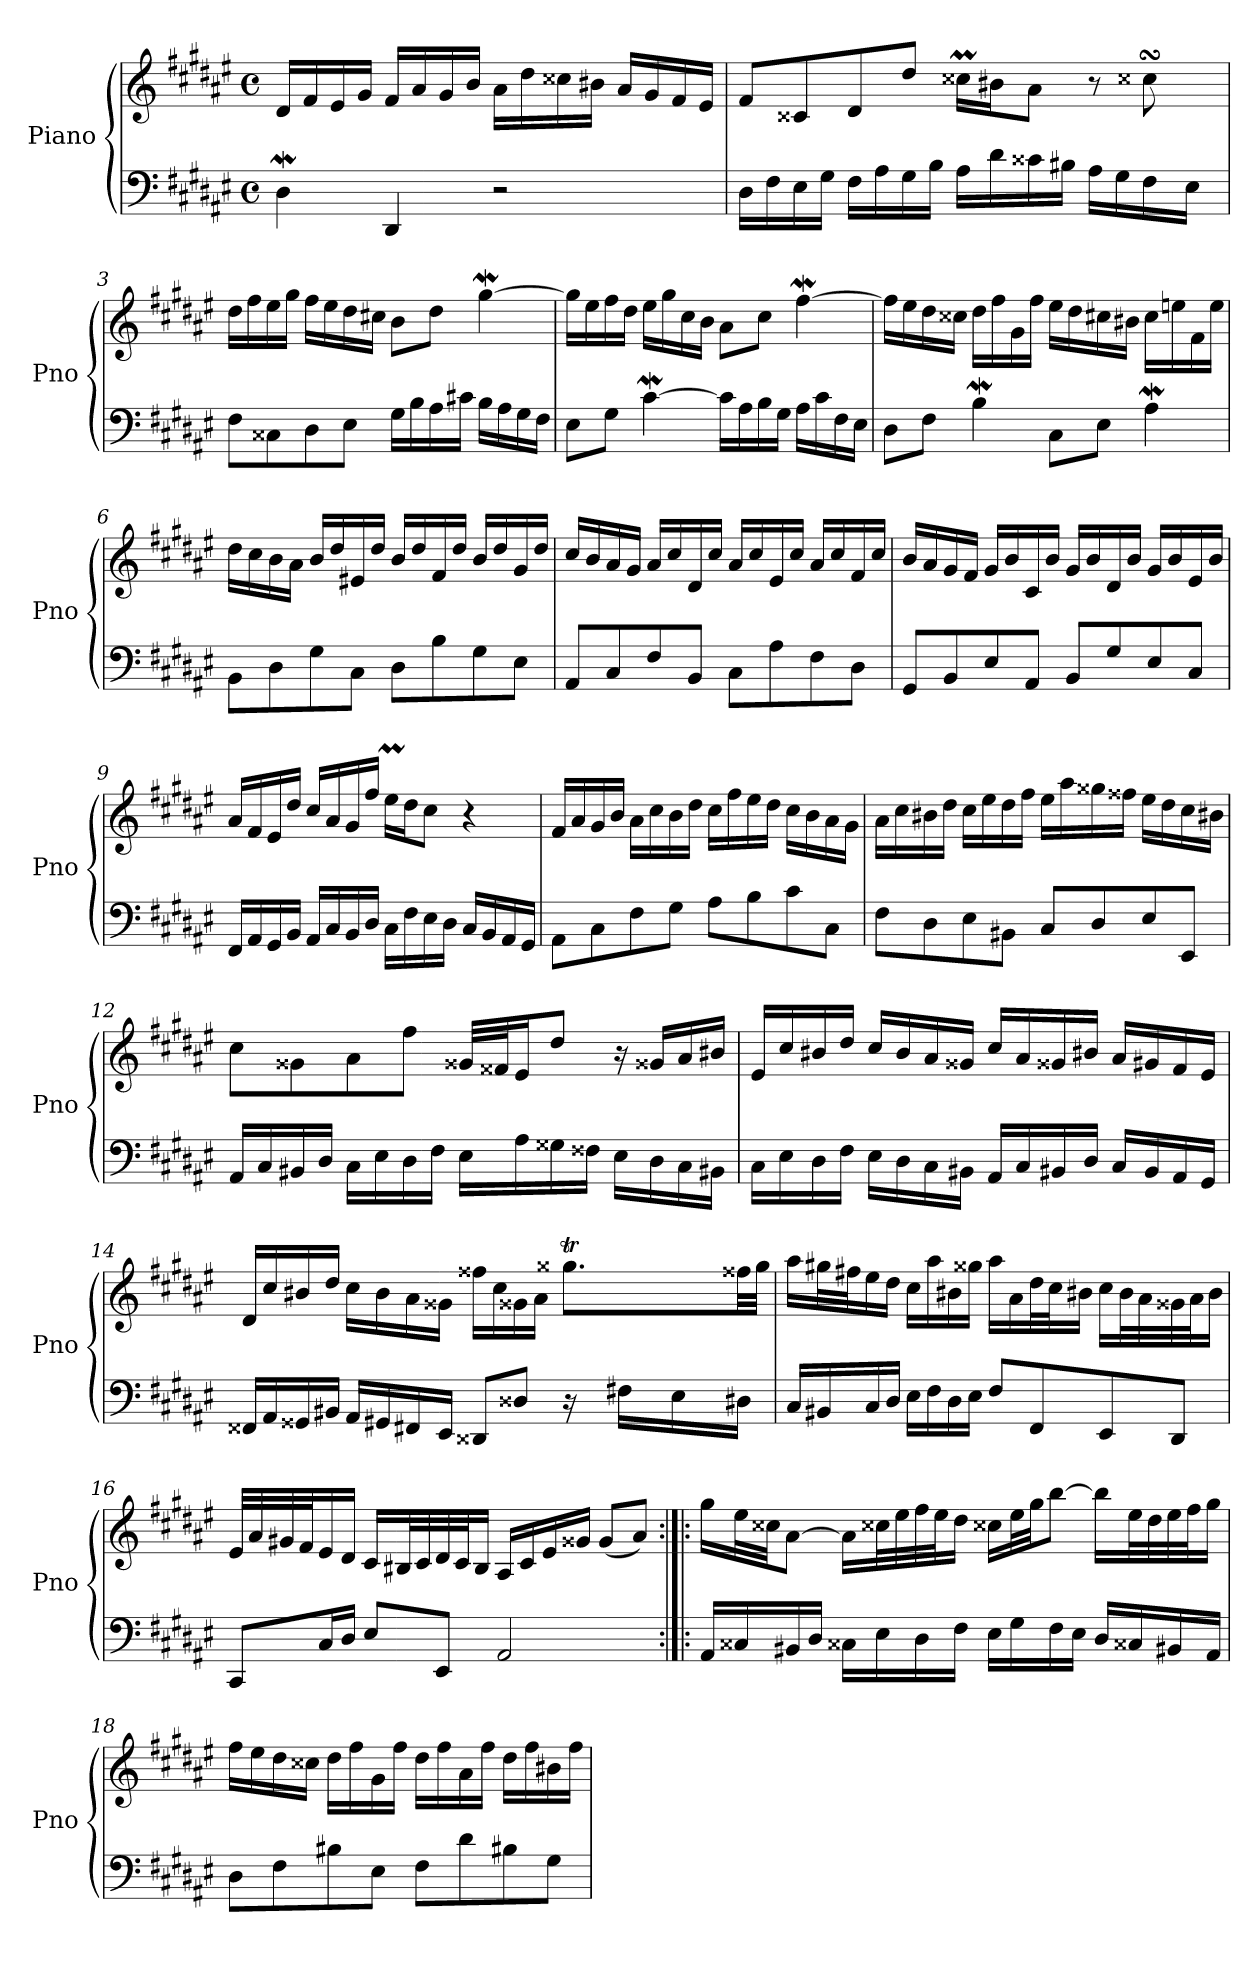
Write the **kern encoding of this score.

**kern	**kern
*part1	*part1
*staff2	*staff1
*I"Piano	*
*I'Pno	*
*clefF4	*clefG2
*k[f#c#g#d#a#e#]	*k[f#c#g#d#a#e#]
*M4/4	*M4/4
*met(c)	*met(c)
*MM68	*MM68
=1	=1
4D#W\	16d#/LL
.	16f#/
.	16e#/
.	16g#/JJ
4DD#/	16f#/LL
.	16a#/
.	16g#/
.	16b/JJ
2r	16a#\LL
.	16dd#\
.	16cc##X\
.	16b#X\JJ
.	16a#/LL
.	16g#/
.	16f#/
.	16e#/JJ
=2	=2
*	*^
16D#\LL	8f#/L	2..ryy
16F#\	.	.
16E#\	8c##X/	.
16G#\JJ	.	.
16F#\LL	8d#/	.
16A#\	.	.
16G#\	8dd#/J	.
16B\JJ	.	.
16A#\LL	16cc##Xm\LL	.
16d#\	16b#X\J	.
16c##X\	8a#\J	.
16B#X\JJ	.	.
16A#\LL	8r	.
16G#\	.	.
16F#\	8cc##XsSsS\	32dd#!yy
.	.	32cc##!yy
16E#\JJ	.	32b#!yy
.	.	32cc##!yy
*	*v	*v
!!LO:LB:g=z
=3	=3
8F#\L	16dd#\LL
.	16ff#\
8C##X\	16ee#\
.	16gg#\JJ
8D#\	16ff#\LL
.	16ee#\
8E#\J	16dd#\
.	16cc#X\JJ
16G#\LL	8b\L
16B\	.
16A#\	8dd#\J
16c#X\JJ	.
16B\LL	[4gg#W\
16A#\	.
16G#\	.
16F#\JJ	.
=4	=4
8E#\L	16gg#\LL]
.	16ee#\
8G#\J	16ff#\
.	16dd#\JJ
[4c#W\	16ee#\LL
.	16gg#\
.	16cc#\
.	16b\JJ
16c#\LL]	8a#\L
16A#\	.
16B\	8cc#\J
16G#\JJ	.
16A#\LL	[4ff#w\
16c#\	.
16F#\	.
16E#\JJ	.
=5	=5
8D#\L	16ff#\LL]
.	16ee#\
8F#\J	16dd#\
.	16cc##X\JJ
4Bw\	16dd#\LL
.	16ff#\
.	16g#\
.	16ff#\JJ
8C#\L	16ee#\LL
.	16dd#\
8E#\J	16cc#X\
.	16b#X\JJ
4A#W\	16cc#\LL
.	16een\
.	16f#\
.	16ee\JJ
!!LO:LB:g=z
=6	=6
8BB\L	16dd#\LL
.	16cc#\
8D#\	16b\
.	16a#\JJ
8G#\	16b/LL
.	16dd#/
8C#\J	16e#X/
.	16dd#/JJ
8D#\L	16b/LL
.	16dd#/
8B\	16f#/
.	16dd#/JJ
8G#\	16b/LL
.	16dd#/
8E#\J	16g#/
.	16dd#/JJ
=7	=7
8AA#/L	16cc#/LL
.	16b/
8C#/	16a#/
.	16g#/JJ
8F#/	16a#/LL
.	16cc#/
8BB/J	16d#/
.	16cc#/JJ
8C#\L	16a#/LL
.	16cc#/
8A#\	16e#/
.	16cc#/JJ
8F#\	16a#/LL
.	16cc#/
8D#\J	16f#/
.	16cc#/JJ
=8	=8
8GG#/L	16b/LL
.	16a#/
8BB/	16g#/
.	16f#/JJ
8E#/	16g#/LL
.	16b/
8AA#/J	16c#/
.	16b/JJ
8BB/L	16g#/LL
.	16b/
8G#/	16d#/
.	16b/JJ
8E#/	16g#/LL
.	16b/
8C#/J	16e#/
.	16b/JJ
!!LO:LB:g=z
=9	=9
16FF#/LL	16a#/LL
16AA#/	16f#/
16GG#/	16e#/
16BB/JJ	16dd#/JJ
16AA#/LL	16cc#/LL
16C#/	16a#/
16BB/	16g#/
16D#/JJ	16ff#/JJ
16C#\LL	16ee#m\LL
16F#\	16dd#\J
16E#\	8cc#\J
16D#\JJ	.
16C#/LL	4r
16BB/	.
16AA#/	.
16GG#/JJ	.
=10	=10
8AA#\L	16f#/LL
.	16a#/
8C#\	16g#/
.	16b/JJ
8F#\	16a#\LL
.	16cc#\
8G#\J	16b\
.	16dd#\JJ
8A#\L	16cc#\LL
.	16ff#\
8B\	16ee#\
.	16dd#\JJ
8c#\	16cc#\LL
.	16b\
8C#\J	16a#\
.	16g#\JJ
=11	=11
8F#\L	16a#\LL
.	16cc#\
8D#\	16b#X\
.	16dd#\JJ
8E#\	16cc#\LL
.	16ee#\
8BB#X\J	16dd#\
.	16ff#\JJ
8C#/L	16ee#\LL
.	16aa#\
8D#/	16gg##X\
.	16ff##X\JJ
8E#/	16ee#\LL
.	16dd#\
8EE#/J	16cc#\
.	16b#X\JJ
!!LO:LB:g=z
=12	=12
16AA#/LL	8cc#\L
16C#/	.
16BB#X/	8g##X\
16D#/JJ	.
16C#\LL	8a#\
16E#\	.
16D#\	8ff#\J
16F#\JJ	.
16E#\LL	32g##X/LLL
.	32f##X/J
16A#\	16e#/J
16G##X\	8dd#/J
16F##X\JJ	.
16E#\LL	16r
16D#\	16g##X/LL
16C#\	16a#/
16BB#X\JJ	16b#X/JJ
=13	=13
16C#\LL	16e#/LL
16E#\	16cc#/
16D#\	16b#X/
16F#\JJ	16dd#/JJ
16E#\LL	16cc#/LL
16D#\	16b#/
16C#\	16a#/
16BB#X\JJ	16g##X/JJ
16AA#/LL	16cc#/LL
16C#/	16a#/
16BB#X/	16g##X/
16D#/JJ	16b#X/JJ
16C#/LL	16a#/LL
16BB#/	16g#X/
16AA#/	16f#/
16GG#/JJ	16e#/JJ
!!LO:PB:g=z
=14	=14
*	*^
16FF##X/LL	16d#/LL	2.ryy
16AA#/	16cc#/	.
16GG##X/	16b#X/	.
16BB#X/JJ	16dd#/JJ	.
16AA#/LL	16cc#\LL	.
16GG#X/	16b#\	.
16FF#X/	16a#\	.
16EE#/JJ	16g##X\JJ	.
8DD##X/L	16ff##X\LL	.
.	16cc#\	.
8D##X/J	16g##X\	.
.	16a#\JJ	.
*	*	*Xtuplet
16r	8.gg##Xt\L	128%3aa#!yy
.	.	128%3gg##!yy
.	.	128%3aa#!yy
16F#X\LL	.	.
.	.	128%3gg##!yy
.	.	128%3aa#!yy
.	.	128%3gg##!yy
16E#\	.	.
.	.	128%3aa#!yy
.	.	128%3gg##!yy
16D#X\JJ	32ff##X\LL	16ryy
.	32gg##\JJJ	.
*	*v	*v
=15	=15
16C#/LL	16aa#\LL
16BB#X/	32gg#X\L
.	32ff#X\J
16C#/	16ee#\
16D#/JJ	16dd#\JJ
16E#\LL	16cc#\LL
16F#\	16aa#\
16D#\	16b#X\
16E#\JJ	16gg##X\JJ
8F#/L	16aa#\LL
.	16a#\
8FF#/	32dd#\L
.	32cc#\J
.	16b#X\JJ
8EE#/	16cc#\LL
.	32b#\L
.	32a#\
8DD#/J	32g##X\
.	32a#\J
.	16b#\JJ
!!LO:LB:g=z
=16	=16
8CC#/L	32e#/LLL
.	32a#/
.	32g#X/
.	32f#/J
16C#/L	16e#/
16D#/JJ	16d#/JJ
8E#/L	16c#/LL
.	32B#X/L
.	32c#/
8EE#/J	32d#/
.	32c#/J
.	16B#/JJ
2AA#/	16A#/LL
.	16c#/
.	16e#/
.	16g##X/JJ
.	(8g##/L
.	8a#/J)
=17:|!|:	=17:|!|:
16AA#/LL	16gg#\LL
16C##X/	32ee#\L
.	32cc##X\JJ
16BB#X/	[8a#\J
16D#/JJ	.
16C##X\LL	16a#\LL]
16E#\	32cc##X\L
.	32ee#\
16D#\	32ff#\
.	32ee#\J
16F#\JJ	16dd#\JJ
16E#\LL	16cc##X\LL
16G#\	32ee#\L
.	32gg#\JJ
16F#\	[8bb\J
16E#\JJ	.
16D#/LL	16bb\LL]
16C##X/	32ee#\L
.	32dd#\
16BB#X/	32ee#\
.	32ff#\J
16AA#/JJ	16gg#\JJ
!!LO:LB:g=z
=18	=18
8D#\L	16ff#\LL
.	16ee#\
8F#\	16dd#\
.	16cc##X\JJ
8B#X\	16dd#\LL
.	16ff#\
8E#\J	16g#\
.	16ff#\JJ
8F#\L	16dd#\LL
.	16ff#\
8d#\	16a#\
.	16ff#\JJ
8B#X\	16dd#\LL
.	16ff#\
8G#\J	16b#X\
.	16ff#\JJ
=	=
*-	*-
